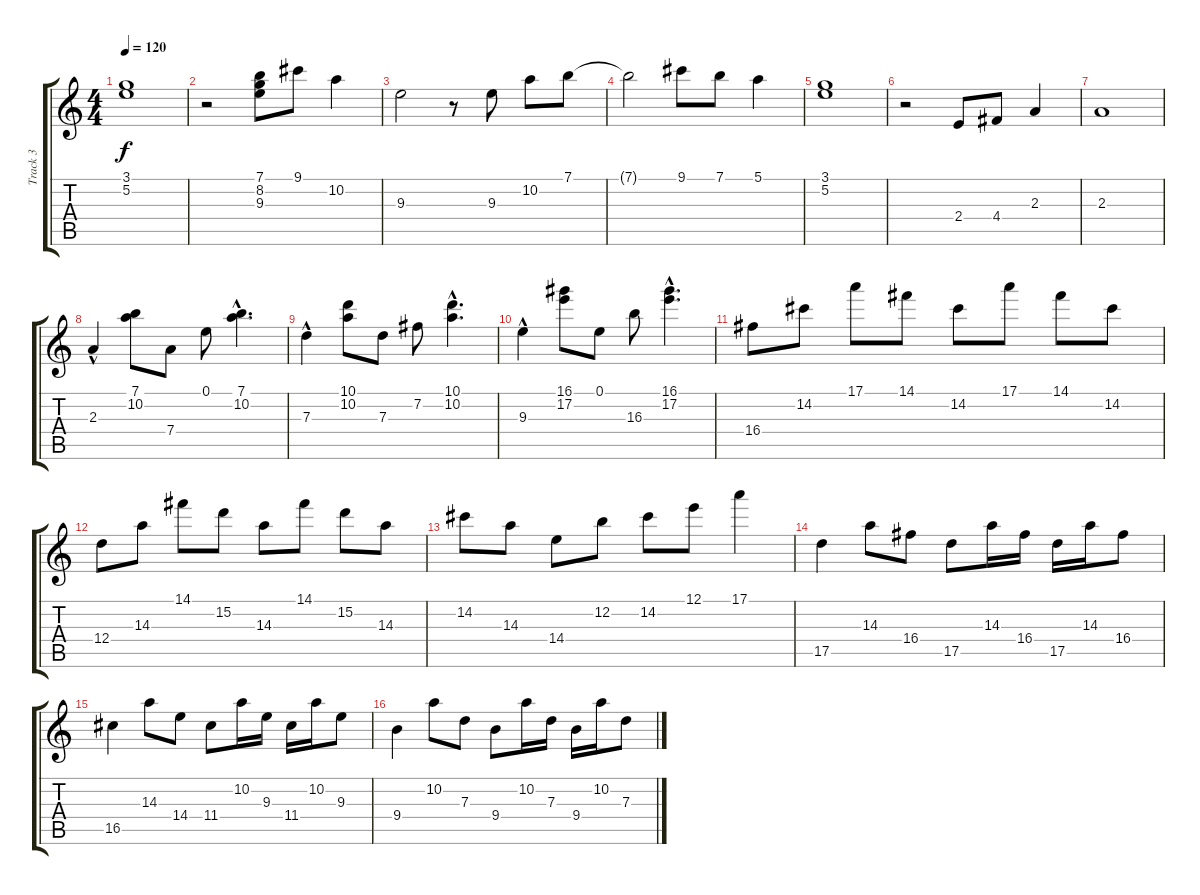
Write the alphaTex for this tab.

\track ("Track 3" "Track 3") {instrument acousticguitarsteel}
\staff {score tabs}
\tuning (E4 B3 G3 D3 A2 E2) {hide}
\ts (4 4)
\tempo 120
\clef g2
\ks c
(3.1 5.2).1{dy f} |
r.2 (7.1 8.2 9.3).8 9.1.8 10.2.4 |
9.3.2 r.8 9.3.8 10.2.8 7.1.8 |
7.1{t}.2 9.1.8 7.1.8 5.1.4 |
(3.1 5.2).1 |
r.2 2.4.8 4.4.8 2.3.4 |
2.3.1 |
2.3{hac}.4 (7.1 10.2).8 7.4.8 0.1.8 (7.1{hac} 10.2{hac}).4{d} |
7.3{hac}.4 (10.1 10.2).8 7.3.8 7.2.8 (10.1{hac} 10.2{hac}).4{d} |
9.3{hac}.4 (16.1 17.2).8 0.1.8 16.3.8 (16.1{hac} 17.2{hac}).4{d} |
16.4.8 14.2.8 17.1.8 14.1.8 14.2.8 17.1.8 14.1.8 14.2.8 |
12.4.8 14.3.8 14.1.8 15.2.8 14.3.8 14.1.8 15.2.8 14.3.8 |
14.2.8 14.3.8 14.4.8 12.2.8 14.2.8 12.1.8 17.1.4 |
17.5.4 14.3.8 16.4.8 17.5.8 14.3.16 16.4.16 17.5.16 14.3.16 16.4.8 |
16.5.4 14.3.8 14.4.8 11.4.8 10.2.16 9.3.16 11.4.16 10.2.16 9.3.8 |
9.4.4 10.2.8 7.3.8 9.4.8 10.2.16 7.3.16 9.4.16 10.2.16 7.3.8
